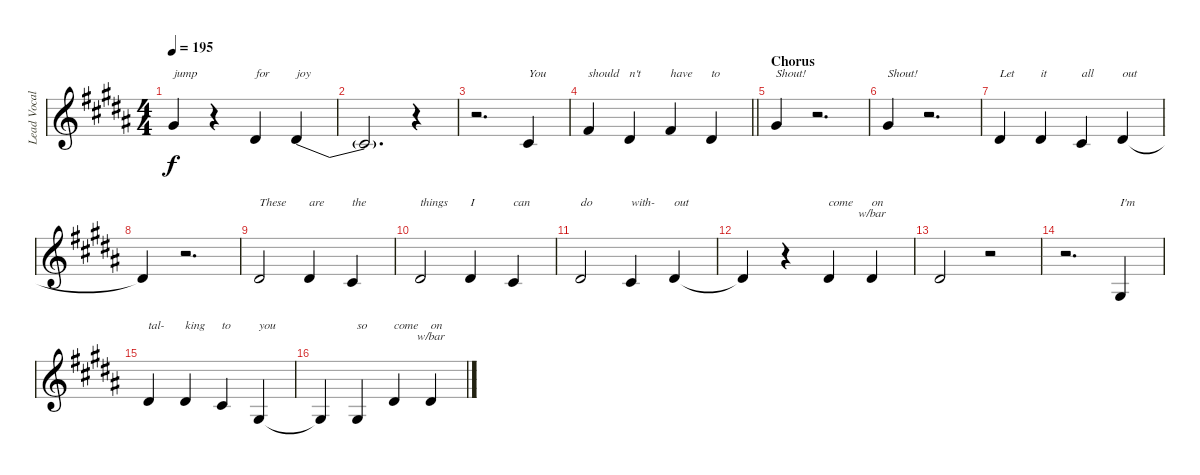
\track ("Lead Vocals" "Lead Vocal") {instrument lead6voice}
\staff {score}
\tuning (Eb4 Bb3 Gb3 Db3 Ab2 Db2) {hide}
\ts (4 4)
\tempo 195
\clef g2
\ks b
5.1.4{txt "jump" dy f} r.4 5.2.4{txt "for"} 3.2{be (custom 0 4 30 4 35 0 60 0)}.4{txt "joy"} |
3.2{t}.2{d} r.4 |
r.2{d} 3.2.4{txt "You"} |
\barLineRight lightlight
3.1.4{txt "should"} 5.2.4{txt "n't"} 3.1.4{txt "have"} 5.2.4{txt "to"} |
\section ("" "Chorus")
5.1.4{txt "Shout!"} r.2{d} |
5.1.4{txt "Shout!"} r.2{d} |
5.2.4{txt "Let"} 5.2.4{txt "it"} 3.2.4{txt "all"} 5.2.4{txt "out"} |
5.2{t}.4 r.2{d} |
5.2.2{txt "These"} 5.2.4{txt "are"} 3.2.4{txt "the"} |
5.2.2{txt "things"} 5.2.4{txt "I"} 3.2.4{txt "can"} |
3.2{be (custom 0 4 25 4 35 0 60 0)}.2{txt "do"} 3.2.4{txt "with-"} 5.2.4{txt "out"} |
5.2{t}.4 r.4 5.2.4{txt "come"} 5.2.4{tbe (custom default 0 0 15 0 25 -14 60 -14) txt "on"} |
5.2{t}.2 r.2 |
r.2{d} 2.3.4{txt "I'm"} |
5.2.4{txt "tal-"} 5.2.4{txt "king"} 3.2.4{txt "to"} 2.3.4{txt "you"} |
2.3{t}.4 2.3.4{txt "so"} 5.2.4{txt "come"} 5.2.4{tbe (custom default 0 0 15 0 25 -14 60 -14) txt "on"}
